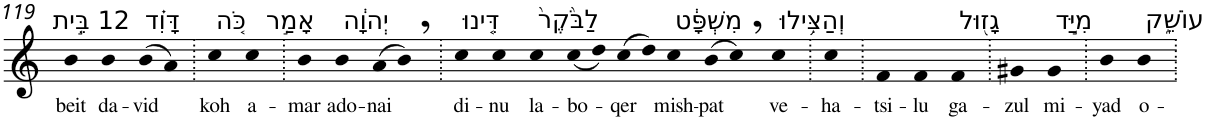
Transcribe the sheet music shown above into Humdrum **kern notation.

**kern	**text
*part1	*part1
*staff1	*staff1
*I"Piano	*
*I'Pno	*
!!LO:PB:g=z
*clefG2	*
*k[]	*
=119	=119
!LO:TX:a:t=12 בֵּ֣ית	!
!	!LO:LY:b
4b	beit
!LO:TX:a:t=דָּוִ֗ד	!
!	!LO:LY:b
4b	da-
!	!LO:LY:b
(>8b	-vid
8a)	.
=120.	=120.
!LO:TX:a:t=כֹּ֚ה	!
!	!LO:LY:b
4cc	koh
!LO:TX:a:t=אָמַ֣ר	!
!	!LO:LY:b
4cc	a-
=121.	=121.
!	!LO:LY:b
4b	-mar
!LO:TX:a:t=יְהוָ֔ה	!
!	!LO:LY:b
4b	ado-
!	!LO:LY:b
(>8a	-nai
8b,)	.
=122.	=122.
!LO:TX:a:t=דִּ֤ינוּ	!
!	!LO:LY:b
4cc	di-
!	!LO:LY:b
4cc	-nu
!LO:TX:a:t=לַבֹּ֙קֶר֙	!
!	!LO:LY:b
4cc	la-
!	!LO:LY:b
(<8cc	-bo-
8dd)	.
!	!LO:LY:b
(>8cc	-qer
8dd)	.
!LO:TX:a:t=מִשְׁפָּ֔ט	!
!	!LO:LY:b
4cc	mish-
!	!LO:LY:b
(>8b	-pat
8cc,)	.
!LO:TX:a:t=וְהַצִּ֥ילוּ	!
!	!LO:LY:b
4cc	ve-
=123.	=123.
!	!LO:LY:b
4cc	-ha-
=124.	=124.
!	!LO:LY:b
4f	-tsi-
!	!LO:LY:b
4f	-lu
!LO:TX:a:t=גָז֖וּל	!
!	!LO:LY:b
4f	ga-
=125.	=125.
!	!LO:LY:b
4g#X	-zul
!LO:TX:a:t=מִיַּ֣ד	!
!	!LO:LY:b
4g#	mi-
=126.	=126.
!	!LO:LY:b
4b	-yad
!LO:TX:a:t=עוֹשֵׁ֑ק	!
!	!LO:LY:b
4b	o-
=.	=.
*-	*-
